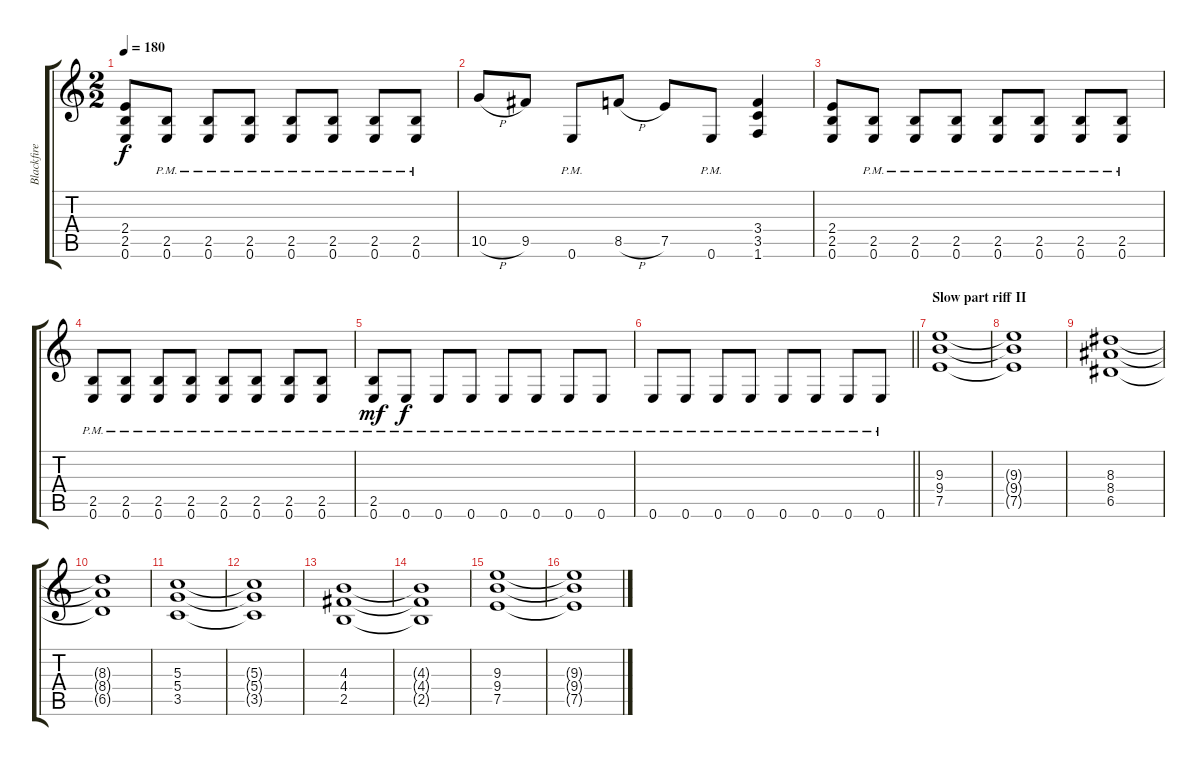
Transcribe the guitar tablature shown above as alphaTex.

\track ("Blackfire (I)" "Blackfire ") {instrument distortionguitar}
\staff {score tabs}
\tuning (E4 B3 G3 D3 A2 E2) {hide}
\ts (2 2)
\tempo 180
\clef g2
\ks c
(2.4 2.5 0.6).8{dy f} (2.5{pm} 0.6{pm}).8 (2.5{pm} 0.6{pm}).8 (2.5{pm} 0.6{pm}).8 (2.5{pm} 0.6{pm}).8 (2.5{pm} 0.6{pm}).8 (2.5{pm} 0.6{pm}).8 (2.5{pm} 0.6{pm}).8 |
10.5{h}.8 9.5.8 0.6{pm}.8 8.5{h}.8 7.5.8 0.6{pm}.8 (3.4 3.5 1.6).4 |
(2.4 2.5 0.6).8 (2.5{pm} 0.6{pm}).8 (2.5{pm} 0.6{pm}).8 (2.5{pm} 0.6{pm}).8 (2.5{pm} 0.6{pm}).8 (2.5{pm} 0.6{pm}).8 (2.5{pm} 0.6{pm}).8 (2.5{pm} 0.6{pm}).8 |
(2.5{pm} 0.6{pm}).8 (2.5{pm} 0.6{pm}).8 (2.5{pm} 0.6{pm}).8 (2.5{pm} 0.6{pm}).8 (2.5{pm} 0.6{pm}).8 (2.5{pm} 0.6{pm}).8 (2.5{pm} 0.6{pm}).8 (2.5{pm} 0.6{pm}).8 |
(2.5{pm} 0.6{pm}).8{dy mf} 0.6{pm}.8{dy f} 0.6{pm}.8 0.6{pm}.8 0.6{pm}.8 0.6{pm}.8 0.6{pm}.8 0.6{pm}.8 |
\barLineRight lightlight
0.6{pm}.8 0.6{pm}.8 0.6{pm}.8 0.6{pm}.8 0.6{pm}.8 0.6{pm}.8 0.6{pm}.8 0.6{pm}.8 |
\section ("" "Slow part riff II")
(9.3 9.4 7.5).1 |
(9.3{t} 9.4{t} 7.5{t}).1 |
(8.3 8.4 6.5).1 |
(8.3{t} 8.4{t} 6.5{t}).1 |
(5.3 5.4 3.5).1 |
(5.3{t} 5.4{t} 3.5{t}).1 |
(4.3 4.4 2.5).1 |
(4.3{t} 4.4{t} 2.5{t}).1 |
(9.3 9.4 7.5).1 |
(9.3{t} 9.4{t} 7.5{t}).1
